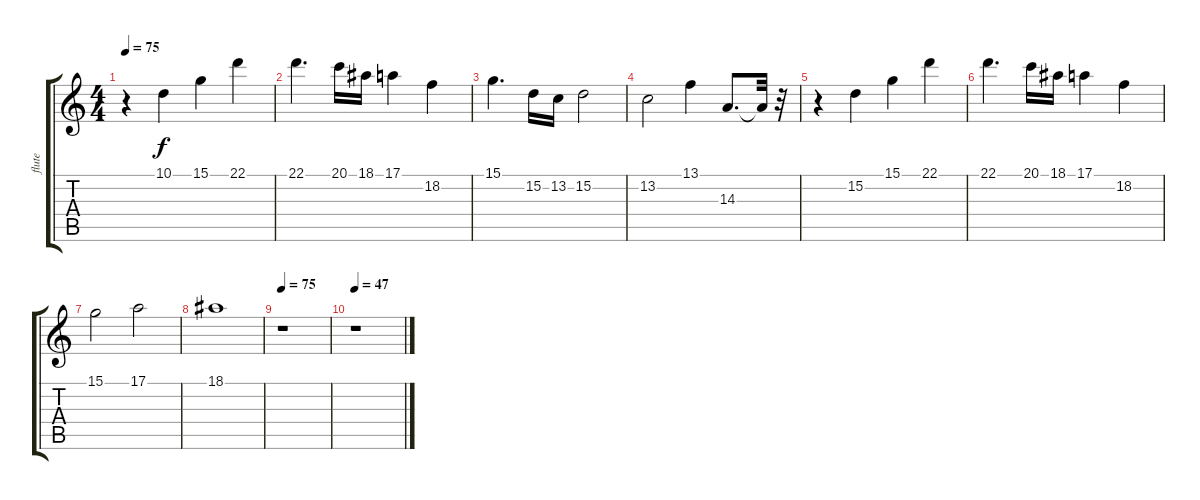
\track ("flute" "flute") {instrument flute}
\staff {score tabs}
\tuning (E4 B3 G3 D3 A2 E2) {hide}
\ts (4 4)
\tempo 75
\clef g2
\ks c
r.4{dy mf} 10.1.4{dy f instrument stringensemble1} 15.1.4 22.1.4 |
22.1.4{d} 20.1.16 18.1.16 17.1.4 18.2.4 |
15.1.4{d} 15.2.16 13.2.16 15.2.2 |
13.2.2 13.1.4 14.3.8{d} 14.3{t}.32 r.32 |
r.4 15.2.4 15.1.4 22.1.4 |
22.1.4{d} 20.1.16 18.1.16 17.1.4 18.2.4 |
15.1.2 17.1.2 |
18.1.1 |
\tempo 75
r.1 |
\tempo 47
r.1
